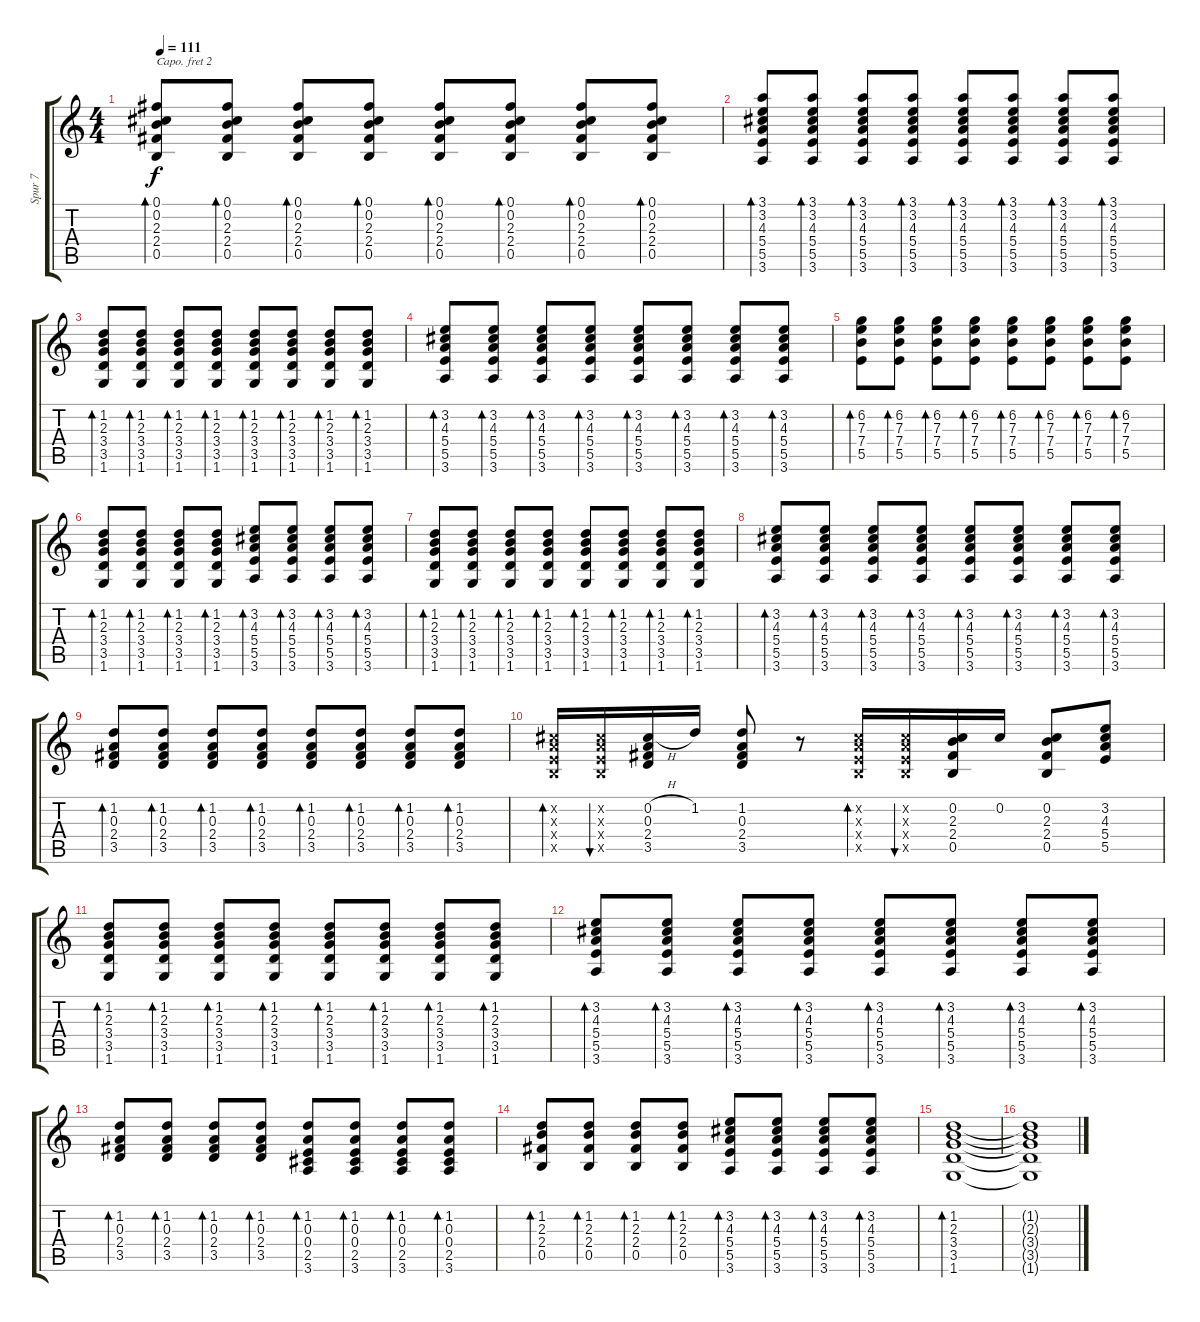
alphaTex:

\track ("Spur 7" "Spur 7") {instrument distortionguitar}
\staff {score tabs}
\capo 2
\tuning (E4 B3 G3 D3 A2 E2) {hide}
\ts (4 4)
\tempo 111
\clef g2
\ks c
(0.1 0.2 2.3 2.4 0.5).8{bd 60 dy f} (0.1 0.2 2.3 2.4 0.5).8{bd 60} (0.1 0.2 2.3 2.4 0.5).8{bd 60} (0.1 0.2 2.3 2.4 0.5).8{bd 60} (0.1 0.2 2.3 2.4 0.5).8{bd 60} (0.1 0.2 2.3 2.4 0.5).8{bd 60} (0.1 0.2 2.3 2.4 0.5).8{bd 60} (0.1 0.2 2.3 2.4 0.5).8{bd 60} |
(3.1 3.2 4.3 5.4 5.5 3.6).8{bd 60} (3.1 3.2 4.3 5.4 5.5 3.6).8{bd 60} (3.1 3.2 4.3 5.4 5.5 3.6).8{bd 60} (3.1 3.2 4.3 5.4 5.5 3.6).8{bd 60} (3.1 3.2 4.3 5.4 5.5 3.6).8{bd 60} (3.1 3.2 4.3 5.4 5.5 3.6).8{bd 60} (3.1 3.2 4.3 5.4 5.5 3.6).8{bd 60} (3.1 3.2 4.3 5.4 5.5 3.6).8{bd 60} |
(1.2 2.3 3.4 3.5 1.6).8{bd 60} (1.2 2.3 3.4 3.5 1.6).8{bd 60} (1.2 2.3 3.4 3.5 1.6).8{bd 60} (1.2 2.3 3.4 3.5 1.6).8{bd 60} (1.2 2.3 3.4 3.5 1.6).8{bd 60} (1.2 2.3 3.4 3.5 1.6).8{bd 60} (1.2 2.3 3.4 3.5 1.6).8{bd 60} (1.2 2.3 3.4 3.5 1.6).8{bd 60} |
(3.2 4.3 5.4 5.5 3.6).8{bd 60} (3.2 4.3 5.4 5.5 3.6).8{bd 60} (3.2 4.3 5.4 5.5 3.6).8{bd 60} (3.2 4.3 5.4 5.5 3.6).8{bd 60} (3.2 4.3 5.4 5.5 3.6).8{bd 60} (3.2 4.3 5.4 5.5 3.6).8{bd 60} (3.2 4.3 5.4 5.5 3.6).8{bd 60} (3.2 4.3 5.4 5.5 3.6).8{bd 60} |
(6.2 7.3 7.4 5.5).8{bd 60} (6.2 7.3 7.4 5.5).8{bd 60} (6.2 7.3 7.4 5.5).8{bd 60} (6.2 7.3 7.4 5.5).8{bd 60} (6.2 7.3 7.4 5.5).8{bd 60} (6.2 7.3 7.4 5.5).8{bd 60} (6.2 7.3 7.4 5.5).8{bd 60} (6.2 7.3 7.4 5.5).8{bd 60} |
(1.2 2.3 3.4 3.5 1.6).8{bd 60} (1.2 2.3 3.4 3.5 1.6).8{bd 60} (1.2 2.3 3.4 3.5 1.6).8{bd 60} (1.2 2.3 3.4 3.5 1.6).8{bd 60} (3.2 4.3 5.4 5.5 3.6).8{bd 60} (3.2 4.3 5.4 5.5 3.6).8{bd 60} (3.2 4.3 5.4 5.5 3.6).8{bd 60} (3.2 4.3 5.4 5.5 3.6).8{bd 60} |
(1.2 2.3 3.4 3.5 1.6).8{bd 60} (1.2 2.3 3.4 3.5 1.6).8{bd 60} (1.2 2.3 3.4 3.5 1.6).8{bd 60} (1.2 2.3 3.4 3.5 1.6).8{bd 60} (1.2 2.3 3.4 3.5 1.6).8{bd 60} (1.2 2.3 3.4 3.5 1.6).8{bd 60} (1.2 2.3 3.4 3.5 1.6).8{bd 60} (1.2 2.3 3.4 3.5 1.6).8{bd 60} |
(3.2 4.3 5.4 5.5 3.6).8{bd 60} (3.2 4.3 5.4 5.5 3.6).8{bd 60} (3.2 4.3 5.4 5.5 3.6).8{bd 60} (3.2 4.3 5.4 5.5 3.6).8{bd 60} (3.2 4.3 5.4 5.5 3.6).8{bd 60} (3.2 4.3 5.4 5.5 3.6).8{bd 60} (3.2 4.3 5.4 5.5 3.6).8{bd 60} (3.2 4.3 5.4 5.5 3.6).8{bd 60} |
(1.2 0.3 2.4 3.5).8{bd 60} (1.2 0.3 2.4 3.5).8{bd 60} (1.2 0.3 2.4 3.5).8{bd 60} (1.2 0.3 2.4 3.5).8{bd 60} (1.2 0.3 2.4 3.5).8{bd 60} (1.2 0.3 2.4 3.5).8{bd 60} (1.2 0.3 2.4 3.5).8{bd 60} (1.2 0.3 2.4 3.5).8{bd 60} |
(0.2{x} 0.3{x} 0.4{x} 0.5{x}).16{bd 60} (0.2{x} 0.3{x} 0.4{x} 0.5{x}).16{bu 60} (0.2{h} 0.3 2.4 3.5).16 1.2.16 (1.2 0.3 2.4 3.5).8 r.8 (0.2{x} 0.3{x} 0.4{x} 0.5{x}).16{bd 60} (0.2{x} 0.3{x} 0.4{x} 0.5{x}).16{bu 60} (0.2 2.3 2.4 0.5).16 0.2.16 (0.2 2.3 2.4 0.5).8 (3.2 4.3 5.4 5.5).8 |
(1.2 2.3 3.4 3.5 1.6).8{bd 60} (1.2 2.3 3.4 3.5 1.6).8{bd 60} (1.2 2.3 3.4 3.5 1.6).8{bd 60} (1.2 2.3 3.4 3.5 1.6).8{bd 60} (1.2 2.3 3.4 3.5 1.6).8{bd 60} (1.2 2.3 3.4 3.5 1.6).8{bd 60} (1.2 2.3 3.4 3.5 1.6).8{bd 60} (1.2 2.3 3.4 3.5 1.6).8{bd 60} |
(3.2 4.3 5.4 5.5 3.6).8{bd 60} (3.2 4.3 5.4 5.5 3.6).8{bd 60} (3.2 4.3 5.4 5.5 3.6).8{bd 60} (3.2 4.3 5.4 5.5 3.6).8{bd 60} (3.2 4.3 5.4 5.5 3.6).8{bd 60} (3.2 4.3 5.4 5.5 3.6).8{bd 60} (3.2 4.3 5.4 5.5 3.6).8{bd 60} (3.2 4.3 5.4 5.5 3.6).8{bd 60} |
(1.2 0.3 2.4 3.5).8{bd 60} (1.2 0.3 2.4 3.5).8{bd 60} (1.2 0.3 2.4 3.5).8{bd 60} (1.2 0.3 2.4 3.5).8{bd 60} (1.2 0.3 0.4 2.5 3.6).8{bd 60} (1.2 0.3 0.4 2.5 3.6).8{bd 60} (1.2 0.3 0.4 2.5 3.6).8{bd 60} (1.2 0.3 0.4 2.5 3.6).8{bd 60} |
(1.2 2.3 2.4 0.5).8{bd 60} (1.2 2.3 2.4 0.5).8{bd 60} (1.2 2.3 2.4 0.5).8{bd 60} (1.2 2.3 2.4 0.5).8{bd 60} (3.2 4.3 5.4 5.5 3.6).8{bd 60} (3.2 4.3 5.4 5.5 3.6).8{bd 60} (3.2 4.3 5.4 5.5 3.6).8{bd 60} (3.2 4.3 5.4 5.5 3.6).8{bd 60} |
(1.2 2.3 3.4 3.5 1.6).1{bd 60} |
(1.2{t} 2.3{t} 3.4{t} 3.5{t} 1.6{t}).1
